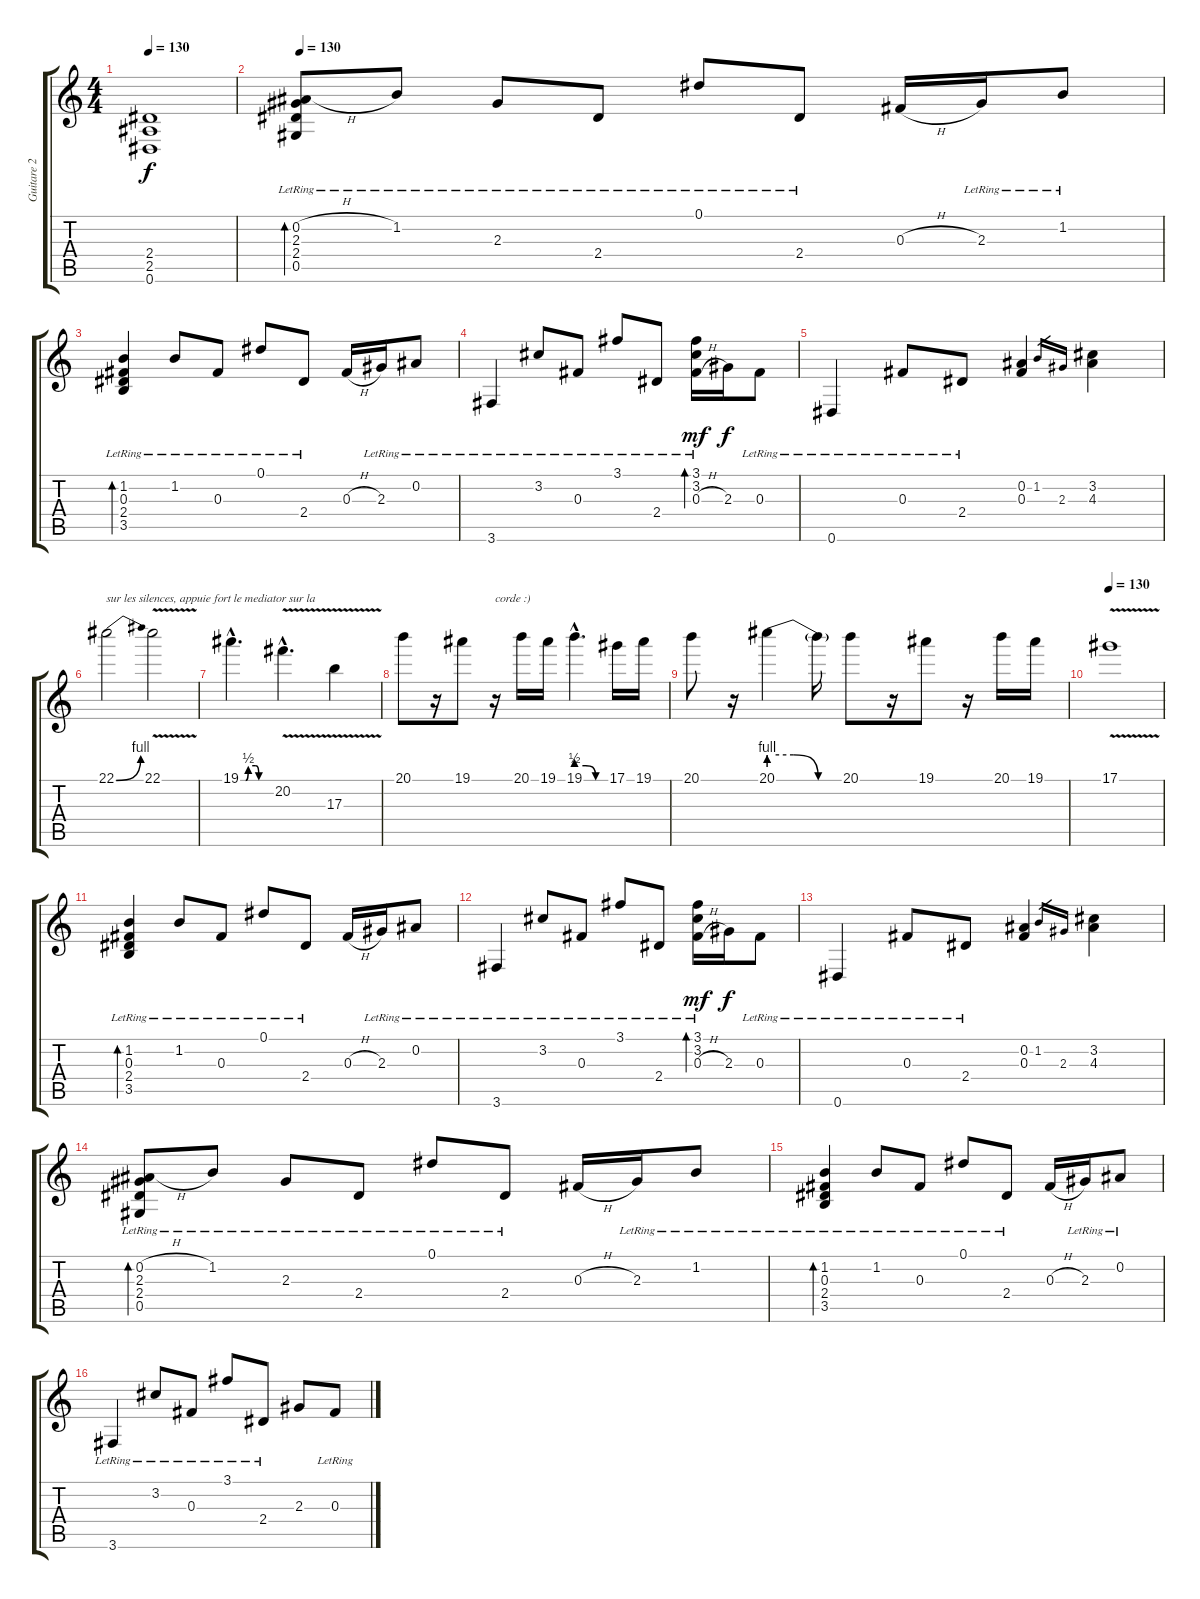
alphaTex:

\track ("Guitare 2" "Guitare 2") {instrument distortionguitar}
\staff {score tabs}
\tuning (Eb4 Bb3 Gb3 Db3 Ab2 Eb2) {hide}
\ts (4 4)
\tempo 130
\clef g2
\ks c
(2.4 2.5 0.6).1{dy f} |
\tempo 130
(0.2{h} 2.3{lr} 2.4{lr} 0.5{lr}).8{bd 120 instrument harpsichord} 1.2{lr}.8 2.3{lr}.8 2.4{lr}.8 0.1{lr}.8 2.4{lr}.8 0.3{h}.16 2.3{lr}.16 1.2{lr}.8 |
(1.2{lr} 0.3{lr} 2.4{lr} 3.5{lr}).4{bd 120} 1.2{lr}.8 0.3{lr}.8 0.1{lr}.8 2.4{lr}.8 0.3{h}.16 2.3{lr}.16 0.2{lr}.8 |
3.6{lr}.4 3.2{lr}.8 0.3{lr}.8 3.1{lr}.8 2.4{lr}.8 (3.1{lr} 3.2{lr} 0.3{h}).16{bd 60 dy mf} 2.3.16{dy f} 0.3{lr}.8 |
0.6{lr}.4 0.3{lr}.8 2.4{lr}.8 (0.2 0.3).4 1.2.16{gr} 2.3.16{gr} (3.2 4.3).4 |
22.1{be (bend 0 0 60 4)}.2{txt "sur les silences, appuie fort le mediator sur la" instrument distortionguitar} 22.1{v}.2 |
19.1{be (custom 0 0 10 0 15 2 30 2 36 0 40 0 45 0 60 0) hac}.4{d} 20.2{v hac}.4{d} 17.3{v}.4 |
20.1.8 r.16 19.1.8 r.16{txt "corde :)"} 20.1.16 19.1.16 19.1{be (custom 0 2 20 2 40 0 60 0) hac}.4{d} 17.1.16 19.1.16 |
20.1.8 r.16 20.1{be (custom 0 4 20 4 40 0 60 0)}.4 20.1{t}.16 20.1.8 r.16 19.1.8 r.16 20.1.16 19.1.16 |
\tempo 130
17.1{v}.1 |
(1.2{lr} 0.3{lr} 2.4{lr} 3.5{lr}).4{bd 120 instrument harpsichord} 1.2{lr}.8 0.3{lr}.8 0.1{lr}.8 2.4{lr}.8 0.3{h}.16 2.3{lr}.16 0.2{lr}.8 |
3.6{lr}.4 3.2{lr}.8 0.3{lr}.8 3.1{lr}.8 2.4{lr}.8 (3.1{lr} 3.2{lr} 0.3{h}).16{bd 60 dy mf} 2.3.16{dy f} 0.3{lr}.8 |
0.6{lr}.4 0.3{lr}.8 2.4{lr}.8 (0.2 0.3).4 1.2.16{gr} 2.3.16{gr} (3.2 4.3).4 |
(0.2{h} 2.3{lr} 2.4{lr} 0.5{lr}).8{bd 120} 1.2{lr}.8 2.3{lr}.8 2.4{lr}.8 0.1{lr}.8 2.4{lr}.8 0.3{h}.16 2.3{lr}.16 1.2{lr}.8 |
(1.2{lr} 0.3{lr} 2.4{lr} 3.5{lr}).4{bd 120} 1.2{lr}.8 0.3{lr}.8 0.1{lr}.8 2.4{lr}.8 0.3{h}.16 2.3{lr}.16 0.2{lr}.8 |
3.6{lr}.4 3.2{lr}.8 0.3{lr}.8 3.1{lr}.8 2.4{lr}.8 2.3.8 0.3{lr}.8
